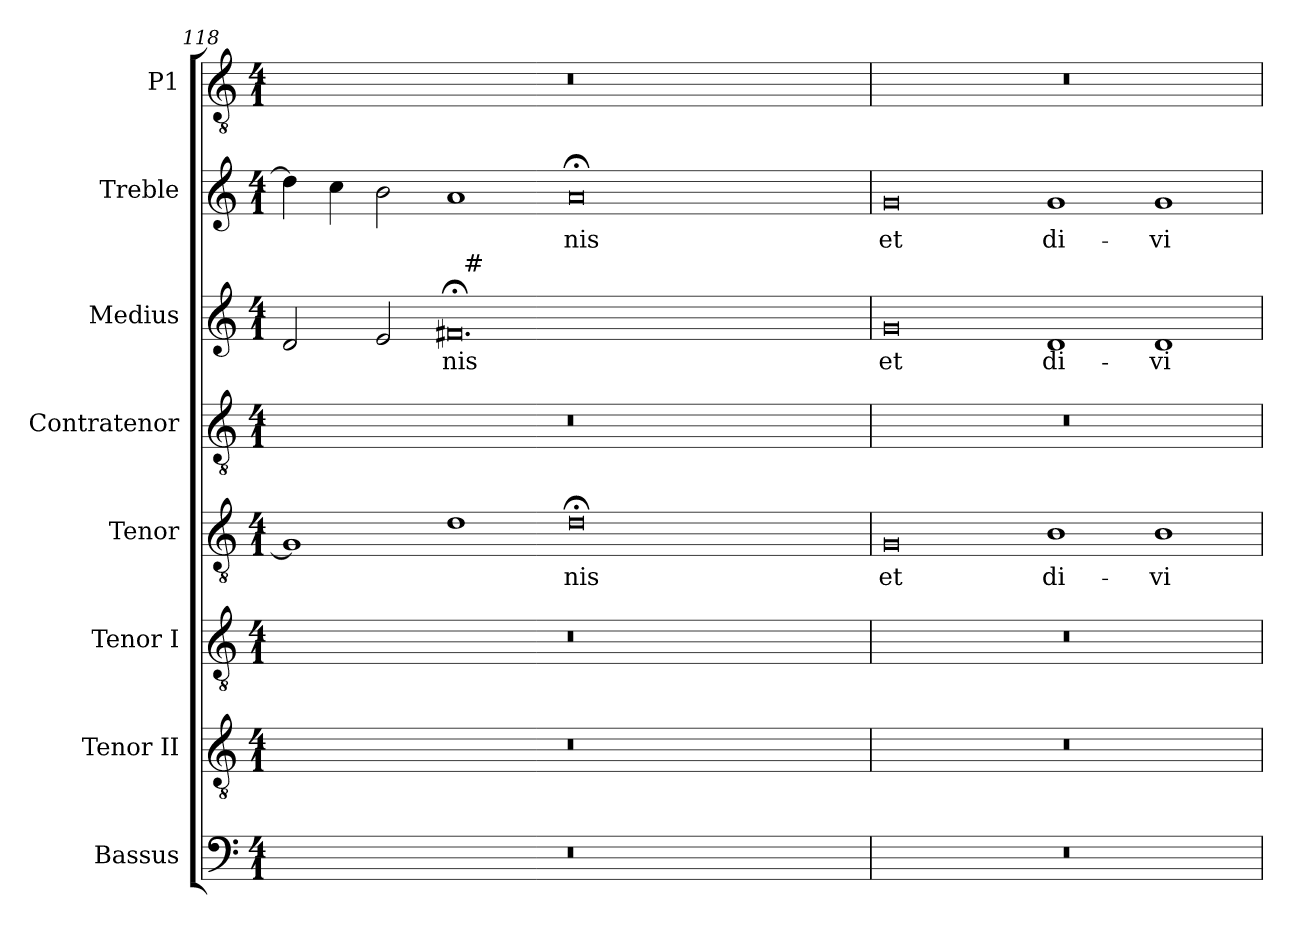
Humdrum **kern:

**kern	**kern	**kern	**kern	**text	**kern	**kern	**text	**kern	**text	**kern
*part8	*part7	*part6	*part5	*part5	*part4	*part3	*part3	*part2	*part2	*part1
*staff8	*staff7	*staff6	*staff5	*staff5	*staff4	*staff3	*staff3	*staff2	*staff2	*staff1
*I"Bassus	*I"Tenor II	*I"Tenor I	*I"Tenor	*	*I"Contratenor	*I"Medius	*	*I"Treble	*	*I"P1
*I'B.	*I'T II.	*I'T I.	*I'T.	*	*I'Ct.	*I'M.	*	*I'Tr.	*	*
*clefF4	*clefGv2	*clefGv2	*clefGv2	*	*clefGv2	*clefG2	*	*clefG2	*	*clefGv2
*	*ITrd7c12	*ITrd7c12	*ITrd7c12	*	*ITrd7c12	*	*	*	*	*ITrd7c12
*k[]	*k[]	*k[]	*k[]	*	*k[]	*k[]	*	*k[]	*	*k[]
*C:	*C:	*C:	*C:	*	*C:	*C:	*	*C:	*	*C:
*M4/1	*M4/1	*M4/1	*M4/1	*	*M4/1	*M4/1	*	*M4/1	*	*M4/1
=118	=118	=118	=118	=118	=118	=118	=118	=118	=118	=118
!LO:N:vis=1	!LO:N:vis=1	!LO:N:vis=1	!	!	!LO:N:vis=1	!	!	!	!	!LO:N:vis=1
*	*	*	*	*	*	*^	*	*	*	*
00r	00r	00r	1GGi]	.	00r	2di/	1ryy	.	4ddi\]	.	00r
.	.	.	.	.	.	.	.	.	4cci\	.	.
.	.	.	.	.	.	2ei/	.	.	2bi\	.	.
!	!	!	!	!	!	!	!	!LO:LY:b:color=#000000	!	!	!
.	.	.	1Di	.	.	0.f#;i	32ryy	-nis	1ai	.	.
.	.	.	.	.	.	.	256ryy	.	.	.	.
!	!	!	!	!	!	!	!LO:TX:a:t=#	!	!	!	!
.	.	.	.	.	.	.	1ryy	.	.	.	.
!	!	!	!	!LO:LY:b:color=#000000	!	!	!	!	!	!	!
!	!	!	!	!	!	!	!	!	!	!LO:LY:b:color=#000000	!
.	.	.	0D;i	-nis	.	.	.	.	0a;i	-nis	.
.	.	.	.	.	.	.	1ryy	.	.	.	.
.	.	.	.	.	.	.	2ryy	.	.	.	.
.	.	.	.	.	.	.	4ryy	.	.	.	.
.	.	.	.	.	.	.	8ryy	.	.	.	.
.	.	.	.	.	.	.	16ryy	.	.	.	.
.	.	.	.	.	.	.	64..ryy	.	.	.	.
!!LO:LB:g=z
=119	=119	=119	=119	=119	=119	=119	=119	=119	=119	=119	=119
!LO:N:vis=1	!LO:N:vis=1	!LO:N:vis=1	!	!	!	!	!	!	!	!	!
*	*	*	*	*	*	*v	*v	*	*	*	*
*	*	*	*	*	*	*^	*	*	*	*
!	!	!	!	!LO:LY:b:color=#000000	!LO:N:vis=1	!	!	!	!	!	!
*	*	*	*	*	*	*v	*v	*	*	*	*
*	*	*	*	*	*	*^	*	*	*	*
!	!	!	!	!	!	!	!	!LO:LY:b:color=#000000	!	!	!
*	*	*	*	*	*	*v	*v	*	*	*	*
*	*	*	*	*	*	*^	*	*	*	*
!	!	!	!	!	!	!	!	!	!	!LO:LY:b:color=#000000	!LO:N:vis=1
*	*	*	*	*	*	*v	*v	*	*	*	*
00r	00r	00r	0GGi	et	00r	0gi	et	0gi	et	00r
!	!	!	!	!LO:LY:b:color=#000000	!	!	!	!	!	!
!	!	!	!	!	!	!	!LO:LY:b:color=#000000	!	!	!
!	!	!	!	!	!	!	!	!	!LO:LY:b:color=#000000	!
.	.	.	1BBi	di-	.	1di	di-	1gi	di-	.
!	!	!	!	!LO:LY:b:color=#000000	!	!	!	!	!	!
!	!	!	!	!	!	!	!LO:LY:b:color=#000000	!	!	!
!	!	!	!	!	!	!	!	!	!LO:LY:b:color=#000000	!
.	.	.	1BBi	-vi-	.	1di	-vi-	1gi	-vi-	.
=`	=`	=`	=`	=`	=`	=`	=`	=`	=`	=`
*-	*-	*-	*-	*-	*-	*-	*-	*-	*-	*-
